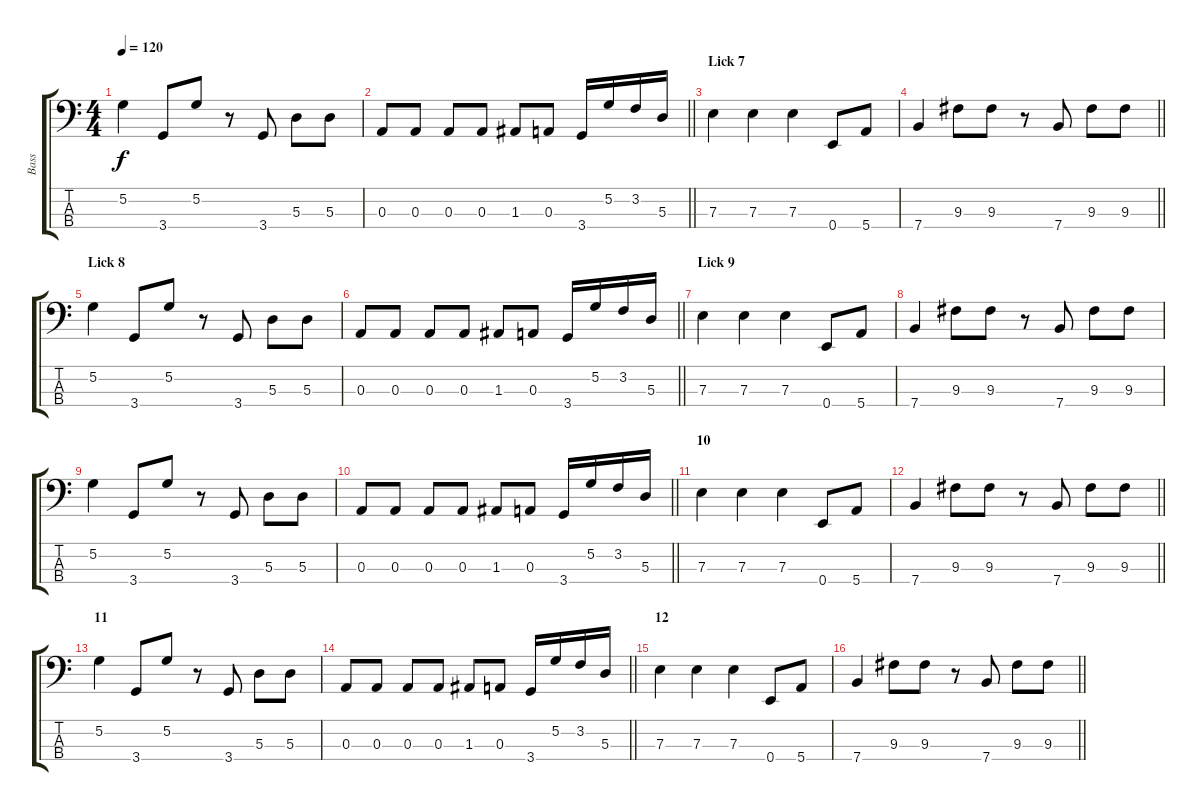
\track ("Bass" "Bass") {instrument electricbassfinger}
\staff {score tabs}
\tuning (G2 D2 A1 E1) {hide}
\ts (4 4)
\tempo 120
\clef f4
\ks c
5.2.4{dy f} 3.4.8 5.2.8 r.8 3.4.8 5.3.8 5.3.8 |
\barLineRight lightlight
0.3.8 0.3.8 0.3.8 0.3.8 1.3.8 0.3.8 3.4.16 5.2.16 3.2.16 5.3.16 |
\section ("" "Lick 7")
7.3.4 7.3.4 7.3.4 0.4.8 5.4.8 |
\barLineRight lightlight
7.4.4 9.3.8 9.3.8 r.8 7.4.8 9.3.8 9.3.8 |
\section ("" "Lick 8")
5.2.4 3.4.8 5.2.8 r.8 3.4.8 5.3.8 5.3.8 |
\barLineRight lightlight
0.3.8 0.3.8 0.3.8 0.3.8 1.3.8 0.3.8 3.4.16 5.2.16 3.2.16 5.3.16 |
\section ("" "Lick 9")
7.3.4 7.3.4 7.3.4 0.4.8 5.4.8 |
7.4.4 9.3.8 9.3.8 r.8 7.4.8 9.3.8 9.3.8 |
5.2.4 3.4.8 5.2.8 r.8 3.4.8 5.3.8 5.3.8 |
\barLineRight lightlight
0.3.8 0.3.8 0.3.8 0.3.8 1.3.8 0.3.8 3.4.16 5.2.16 3.2.16 5.3.16 |
\section ("" "10")
7.3.4 7.3.4 7.3.4 0.4.8 5.4.8 |
\barLineRight lightlight
7.4.4 9.3.8 9.3.8 r.8 7.4.8 9.3.8 9.3.8 |
\section ("" "11")
5.2.4 3.4.8 5.2.8 r.8 3.4.8 5.3.8 5.3.8 |
\barLineRight lightlight
0.3.8 0.3.8 0.3.8 0.3.8 1.3.8 0.3.8 3.4.16 5.2.16 3.2.16 5.3.16 |
\section ("" "12")
7.3.4 7.3.4 7.3.4 0.4.8 5.4.8 |
\barLineRight lightlight
7.4.4 9.3.8 9.3.8 r.8 7.4.8 9.3.8 9.3.8
